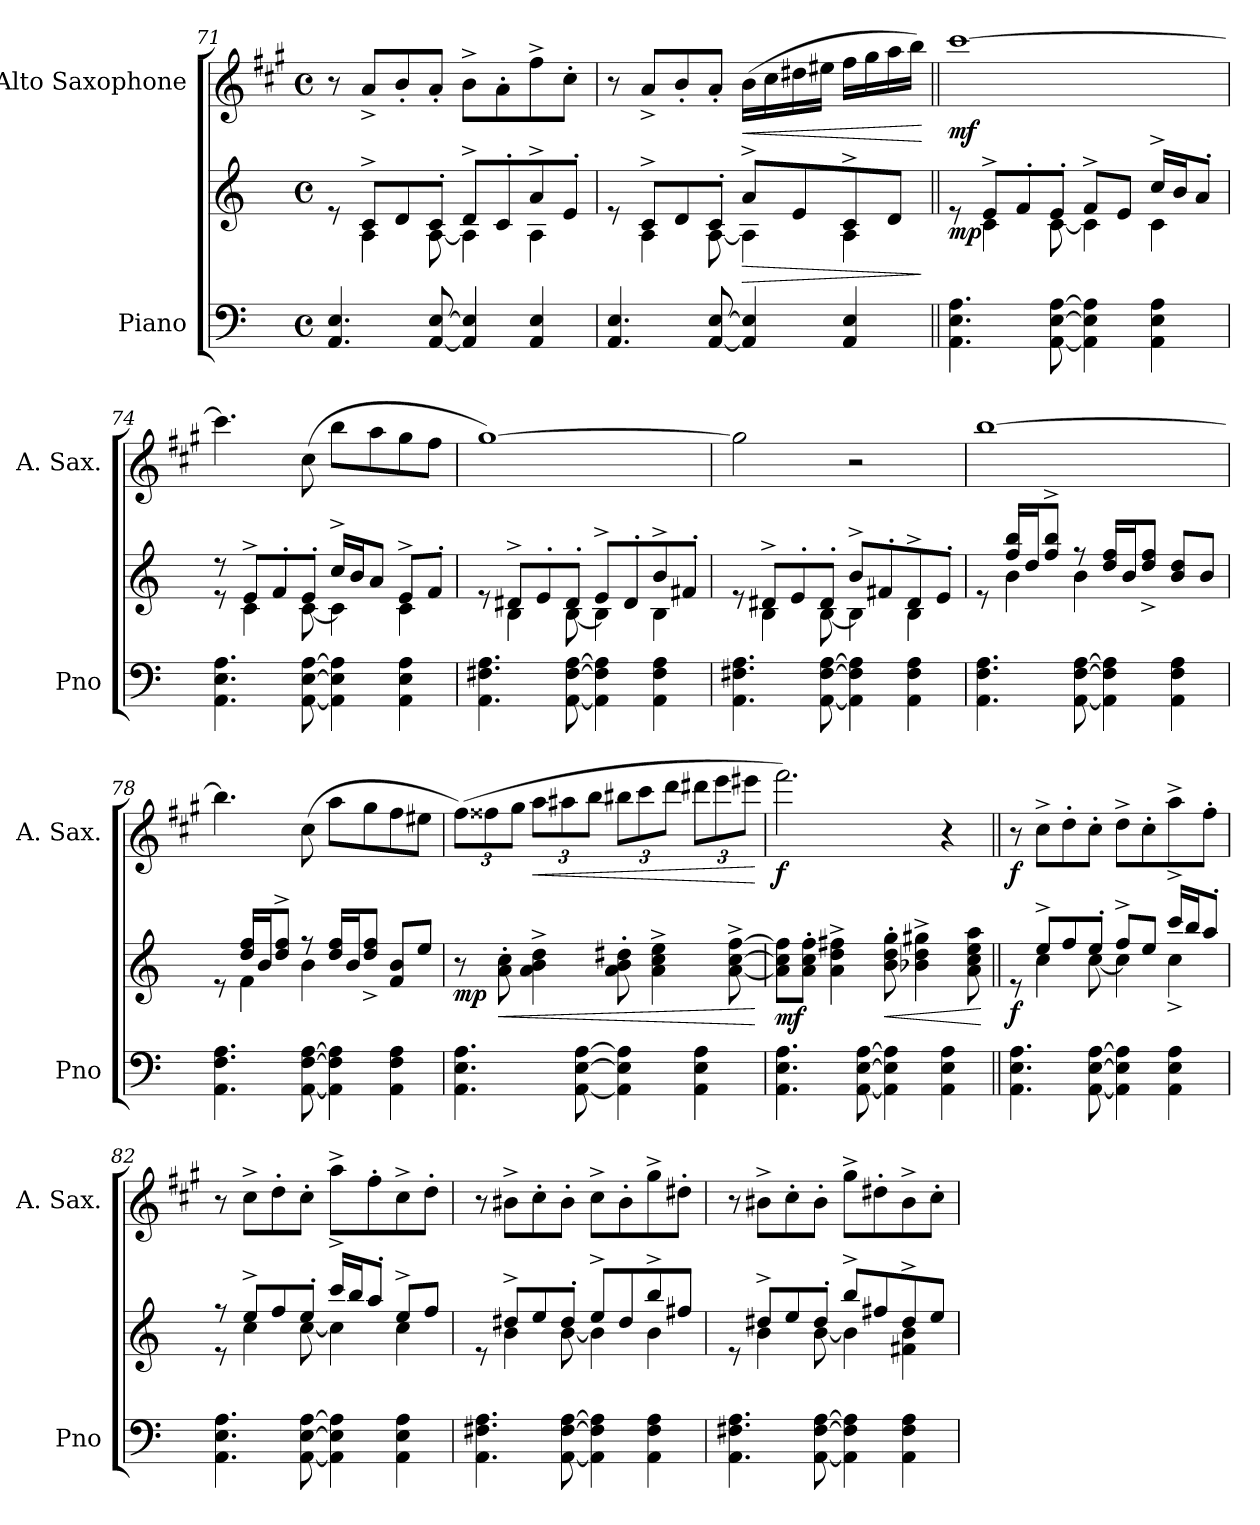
**kern	**kern	**dynam	**kern	**dynam
*part2	*part2	*part2	*part1	*part1
*staff3	*staff2	*staff2/3	*staff1	*staff1
*I"Piano	*	*	*I"Alto Saxophone	*
*I'Pno	*	*	*I'A. Sax.	*
!!LO:LB:g=z
*clefF4	*clefG2	*	*clefG2	*
*	*	*	*ITrd5c9	*
*k[]	*k[]	*	*k[]	*
*M4/4	*M4/4	*	*M4/4	*
*met(c)	*met(c)	*	*met(c)	*
=71	=71	=71	=71	=71
*	*^	*	*	*
4.AA/ 4.E/	8re	8ryy	.	8r	.
.	8c^/L	4A\	.	8c^/L	.
.	8d/	.	.	8d'/	.
[8AA/ [8E/	8c'/J	[8A\	.	8c'/J	.
4AA/] 4E/]	8d^/L	4A\]	.	8d^\L	.
.	8c'/	.	.	8c'\	.
4AA/ 4E/	8a^/	4A\	.	8a^\	.
.	8e'/J	.	.	8e'\J	.
=72	=72	=72	=72	=72	=72
4.AA/ 4.E/	8re	8ryy	.	8r	.
.	8c^/L	4A\	.	8c^/L	.
.	8d/	.	.	8d'/	.
[8AA/ [8E/	8c'/J	[8A\	.	8c'/J	.
!	!	!	!LO:HP:b	!	!LO:HP:b
4AA/] 4E/]	8a^/L	4A\]	>	(>16d\LL	<
.	.	.	.	16e\	.
.	8e/	.	.	16f#X\	.
.	.	.	.	16g#X\JJ	.
4AA/ 4E/	8c^/	4A\	.	16a\LL	.
.	.	.	.	16b\	.
.	8d/J	.	.	16cc\	.
.	.	.	.	16dd\JJ)	.
*	*v	*v	*	*	*
.	.	]	.	[
=73||	=73||	=73||	=73||	=73||
*	*^	*	*	*
!	!	!	!LO:DY:b	!	!LO:DY:b
4.AA\ 4.E\ 4.A\	8re	8ryy	mp	[1ee	mf
.	8e^/L	4c\	.	.	.
.	8f'/	.	.	.	.
[8AA\ [8E\ [8A\	8e'/J	[8c\	.	.	.
4AA\] 4E\] 4A\]	8f^/L	4c\]	.	.	.
.	8e/J	.	.	.	.
4AA\ 4E\ 4A\	16cc^/LL	4c\	.	.	.
.	16b/J	.	.	.	.
.	8a'/J	.	.	.	.
=74	=74	=74	=74	=74	=74
4.AA\ 4.E\ 4.A\	8r	8re	.	4.ee\]	.
.	8e^/L	4c\	.	.	.
.	8f'/	.	.	.	.
[8AA\ [8E\ [8A\	8e'/J	[8c\	.	(8e\	.
4AA\] 4E\] 4A\]	16cc^/LL	4c\]	.	8dd\L	.
.	16b/J	.	.	.	.
.	8a/J	.	.	8cc\	.
4AA\ 4E\ 4A\	8e^/L	4c\	.	8b\	.
.	8f'/J	.	.	8a\J	.
!!LO:PB:g=z
=75	=75	=75	=75	=75	=75
4.AA\ 4.F#X\ 4.A\	8re	8ryy	.	[1b)	.
.	8d#X^/L	4B\	.	.	.
.	8e'/	.	.	.	.
[8AA\ [8F#\ [8A\	8d#'/J	[8B\	.	.	.
4AA\] 4F#\] 4A\]	8e^/L	4B\]	.	.	.
.	8d#'/	.	.	.	.
4AA\ 4F#\ 4A\	8b^/	4B\	.	.	.
.	8f#X'/J	.	.	.	.
=76	=76	=76	=76	=76	=76
4.AA\ 4.F#X\ 4.A\	8re	8ryy	.	2b\]	.
.	8d#X^/L	4B\	.	.	.
.	8e'/	.	.	.	.
[8AA\ [8F#\ [8A\	8d#'/J	[8B\	.	.	.
4AA\] 4F#\] 4A\]	8b^/L	4B\]	.	2r	.
.	8f#X'/	.	.	.	.
4AA\ 4F#\ 4A\	8d#^/	4B\	.	.	.
.	8e'/J	.	.	.	.
=77	=77	=77	=77	=77	=77
4.AA\ 4.F\ 4.A\	8re	8ryy	.	[1dd	.
.	16ff/ 16bb/LL	4b\	.	.	.
.	16dd/J	.	.	.	.
.	8ff/^ 8bb/^J	.	.	.	.
[8AA\ [8F\ [8A\	8r	4b\	.	.	.
4AA\] 4F\] 4A\]	16dd/ 16ff/LL	.	.	.	.
.	16b/J	.	.	.	.
.	8dd/^ 8ff/^J	4.ryy	.	.	.
4AA\ 4F\ 4A\	8b/ 8dd/L	.	.	.	.
.	8b/J	.	.	.	.
=78	=78	=78	=78	=78	=78
4.AA\ 4.F\ 4.A\	8re	8ryy	.	4.dd\]	.
.	16dd/ 16ff/LL	4f\	.	.	.
.	16b/J	.	.	.	.
.	8dd/^ 8ff/^J	.	.	.	.
[8AA\ [8F\ [8A\	8r	4b\	.	(8e\	.
4AA\] 4F\] 4A\]	16dd/ 16ff/LL	.	.	8cc\L	.
.	16b/J	.	.	.	.
.	8dd/^ 8ff/^J	4.ryy	.	8b\	.
4AA\ 4F\ 4A\	8f/ 8b/L	.	.	8a\	.
.	8ee/J	.	.	8g#X\J	.
*	*v	*v	*	*	*
!!LO:LB:g=z
=79	=79	=79	=79	=79
*	*	*	*Xbrackettup	*
!	!	!LO:DY:b	!	!
4.AA\ 4.E\ 4.A\	8r	mp	(>12a\L)	.
.	.	.	12a#X\	.
!	!	!LO:HP:b	!	!
.	8a\' 8cc\'	<	.	.
.	.	.	12b\J	.
!	!	!	!	!LO:HP:b
.	4a\^ 4b\^ 4dd\^	.	12cc\L	<
.	.	.	12cc#X\	.
[8AA\ [8E\ [8A\	.	.	.	.
.	.	.	12dd\J	.
4AA\] 4E\] 4A\]	8a\' 8b\' 8dd#X\'	.	12dd#X\L	.
.	.	.	12ee\	.
.	4a\^ 4cc\^ 4ee\^	.	.	.
.	.	.	12ff\J	.
4AA\ 4E\ 4A\	.	.	12ff#X\L	.
.	.	.	12gg\	.
.	[8a\^ [8cc\^ [8ff\^	.	.	.
.	.	.	12gg#X\J	.
.	.	[	.	[
=80	=80	=80	=80	=80
!	!	!LO:DY:b	!	!LO:DY:b
4.AA\ 4.E\ 4.A\	8a\] 8cc\] 8ff\]L	mf	2.aa\)	f
.	8a\' 8cc\' 8ff\'J	.	.	.
.	4a\^ 4dd\^ 4ff#X\^	.	.	.
[8AA\ [8E\ [8A\	.	.	.	.
!	!	!LO:HP:b	!	!
4AA\] 4E\] 4A\]	8b\' 8dd\' 8gg\'	<	.	.
.	4b-X\^ 4dd\^ 4gg#X\^	.	.	.
4AA\ 4E\ 4A\	.	.	4r	.
.	8a\ 8cc\ 8ee\ 8aa\	.	.	.
.	.	[	.	.
=81||	=81||	=81||	=81||	=81||
*	*^	*	*	*
!	!	!	!LO:DY:b	!	!LO:DY:b
4.AA\ 4.E\ 4.A\	8re	8ryy	f	8r	f
.	8ee^/L	4cc\	.	8e^\L	.
.	8ff/	.	.	8f'\	.
[8AA\ [8E\ [8A\	8ee'/J	[8cc\	.	8e'\J	.
4AA\] 4E\] 4A\]	8ff^/L	4cc\]	.	8f^\L	.
.	8ee/J	.	.	8e'\	.
4AA\ 4E\ 4A\	16ccc^/LL	4cc^\	.	8cc^\	.
.	16bb/J	.	.	.	.
.	8aa'/J	.	.	8a'\J	.
!!LO:LB:g=z
=82	=82	=82	=82	=82	=82
4.AA\ 4.E\ 4.A\	8r	8re	.	8r	.
.	8ee^/L	4cc\	.	8e^\L	.
.	8ff/	.	.	8f'\	.
[8AA\ [8E\ [8A\	8ee'/J	[8cc\	.	8e'\J	.
4AA\] 4E\] 4A\]	16ccc^/LL	4cc\]	.	8cc^\L	.
.	16bb/J	.	.	.	.
.	8aa'/J	.	.	8a'\	.
4AA\ 4E\ 4A\	8ee^/L	4cc\	.	8e^\	.
.	8ff/J	.	.	8f'\J	.
=83	=83	=83	=83	=83	=83
4.AA\ 4.F#X\ 4.A\	8re	8ryy	.	8r	.
.	8dd#X^/L	4b\	.	8d#X^\L	.
.	8ee/	.	.	8e'\	.
[8AA\ [8F#\ [8A\	8dd#'/J	[8b\	.	8d#'\J	.
4AA\] 4F#\] 4A\]	8ee^/L	4b\]	.	8e^\L	.
.	8dd#/	.	.	8d#'\	.
4AA\ 4F#\ 4A\	8bb^/	4b\	.	8b^\	.
.	8ff#X/J	.	.	8f#X'\J	.
=84	=84	=84	=84	=84	=84
4.AA\ 4.F#X\ 4.A\	8re	8ryy	.	8r	.
.	8dd#X^/L	4b\	.	8d#X^\L	.
.	8ee/	.	.	8e'\	.
[8AA\ [8F#\ [8A\	8dd#'/J	[8b\	.	8d#'\J	.
4AA\] 4F#\] 4A\]	8bb^/L	4b\]	.	8b^\L	.
.	8ff#X/	.	.	8f#X'\	.
4AA\ 4F#\ 4A\	8dd#^/	4f#X\ 4b\	.	8d#^\	.
.	8ee/J	.	.	8e'\J	.
*	*v	*v	*	*	*
=	=	=	=	=
*-	*-	*-	*-	*-
